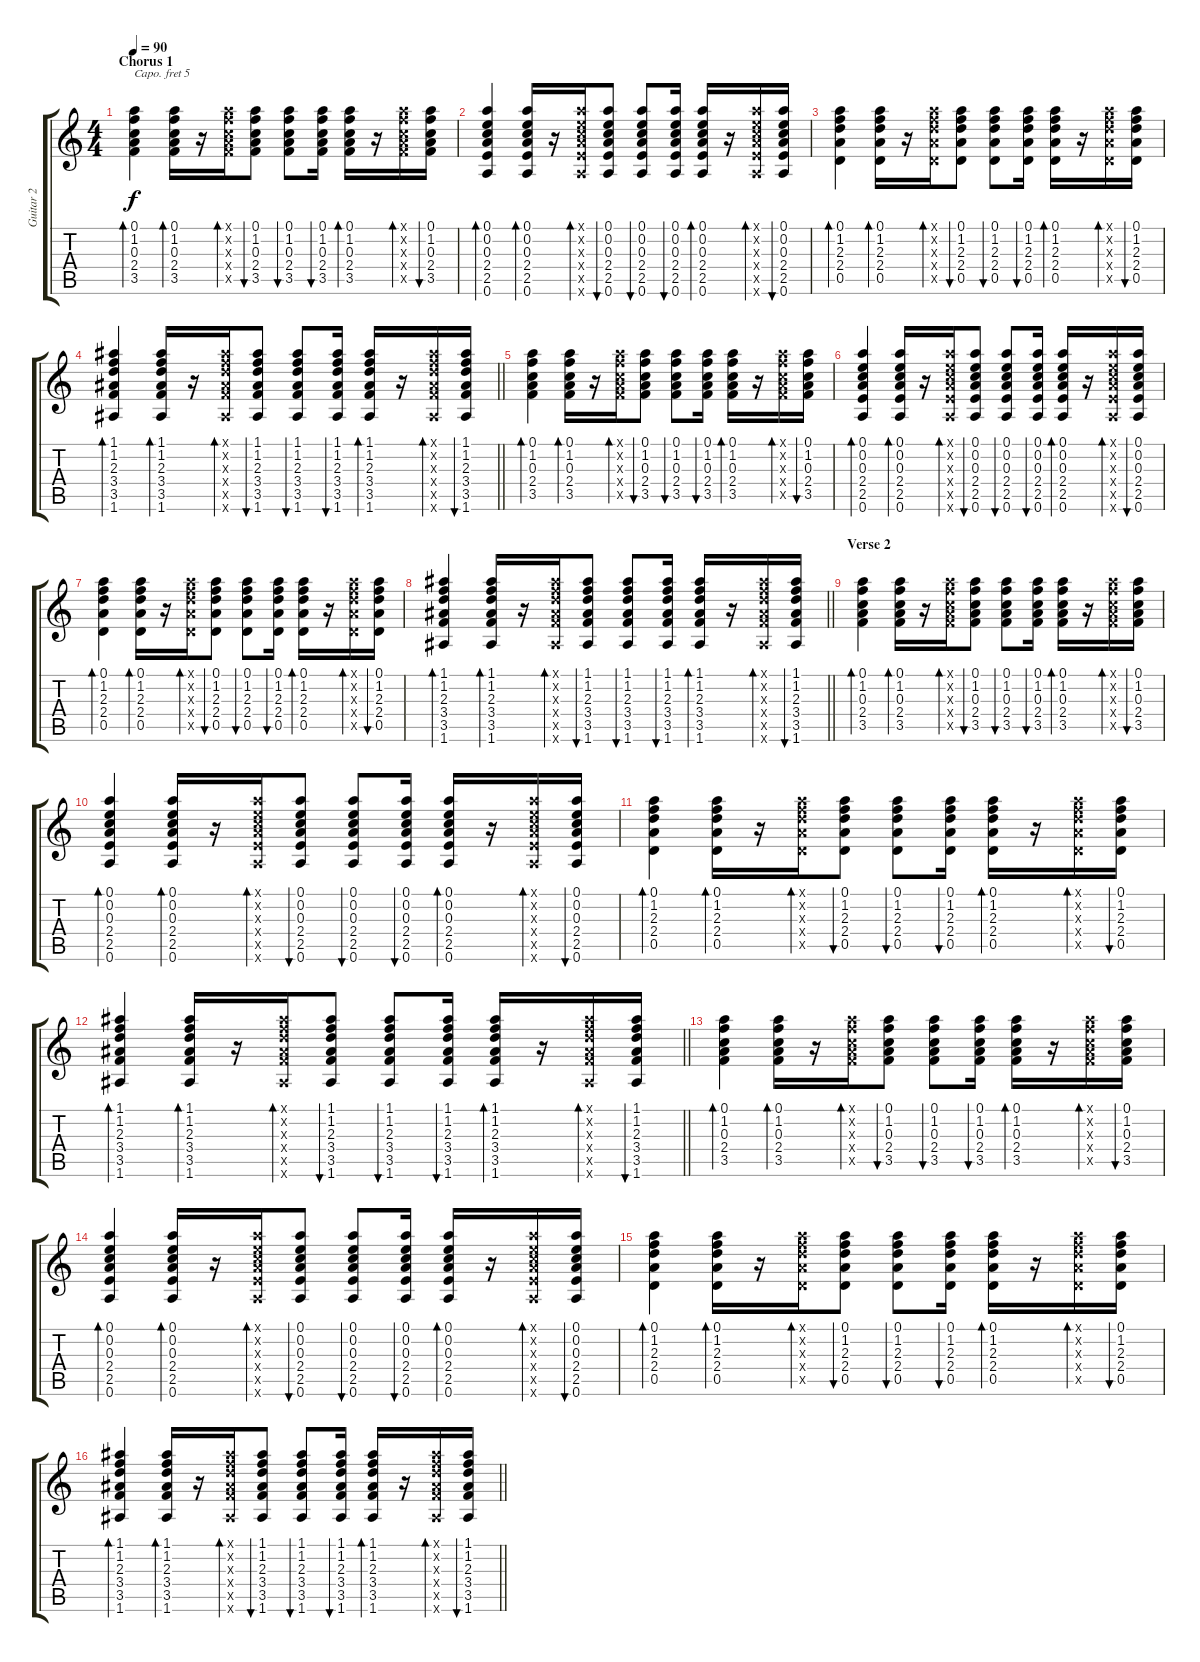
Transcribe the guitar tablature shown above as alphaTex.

\track ("Guitar 2" "Guitar 2") {instrument acousticguitarsteel}
\staff {score tabs}
\capo 5
\tuning (E4 B3 G3 D3 A2 E2) {hide}
\ts (4 4)
\section ("" "Chorus 1")
\tempo 90
\clef g2
\ks c
(0.1 1.2 0.3 2.4 3.5).4{bd 30 dy f} (0.1 1.2 0.3 2.4 3.5).16{bd 30} r.16 (0.1{x} 1.2{x} 0.3{x} 2.4{x} 3.5{x}).16{bd 30} (0.1 1.2 0.3 2.4 3.5).8{bu 30} (0.1 1.2 0.3 2.4 3.5).8{bu 30} (0.1 1.2 0.3 2.4 3.5).16{bu 30} (0.1 1.2 0.3 2.4 3.5).16{bd 30} r.16 (0.1{x} 1.2{x} 0.3{x} 2.4{x} 3.5{x}).16{bd 30} (0.1 1.2 0.3 2.4 3.5).16{bu 30} |
(0.1 0.2 0.3 2.4 2.5 0.6).4{bd 30} (0.1 0.2 0.3 2.4 2.5 0.6).16{bd 30} r.16 (0.1{x} 0.2{x} 0.3{x} 2.4{x} 2.5{x} 0.6{x}).16{bd 30} (0.1 0.2 0.3 2.4 2.5 0.6).8{bu 30} (0.1 0.2 0.3 2.4 2.5 0.6).8{bu 30} (0.1 0.2 0.3 2.4 2.5 0.6).16{bu 30} (0.1 0.2 0.3 2.4 2.5 0.6).16{bd 30} r.16 (0.1{x} 0.2{x} 0.3{x} 2.4{x} 2.5{x} 0.6{x}).16{bd 30} (0.1 0.2 0.3 2.4 2.5 0.6).16{bu 30} |
(0.1 1.2 2.3 2.4 0.5).4{bd 30} (0.1 1.2 2.3 2.4 0.5).16{bd 30} r.16 (0.1{x} 1.2{x} 2.3{x} 2.4{x} 0.5{x}).16{bd 30} (0.1 1.2 2.3 2.4 0.5).8{bu 30} (0.1 1.2 2.3 2.4 0.5).8{bu 30} (0.1 1.2 2.3 2.4 0.5).16{bu 30} (0.1 1.2 2.3 2.4 0.5).16{bd 30} r.16 (0.1{x} 1.2{x} 2.3{x} 2.4{x} 0.5{x}).16{bd 30} (0.1 1.2 2.3 2.4 0.5).16{bu 30} |
\barLineRight lightlight
(1.1 1.2 2.3 3.4 3.5 1.6).4{bd 30} (1.1 1.2 2.3 3.4 3.5 1.6).16{bd 30} r.16 (1.1{x} 1.2{x} 2.3{x} 3.4{x} 3.5{x} 1.6{x}).16{bd 30} (1.1 1.2 2.3 3.4 3.5 1.6).8{bu 30} (1.1 1.2 2.3 3.4 3.5 1.6).8{bu 30} (1.1 1.2 2.3 3.4 3.5 1.6).16{bu 30} (1.1 1.2 2.3 3.4 3.5 1.6).16{bd 30} r.16 (1.1{x} 1.2{x} 2.3{x} 3.4{x} 3.5{x} 1.6{x}).16{bd 30} (1.1 1.2 2.3 3.4 3.5 1.6).16{bu 30} |
(0.1 1.2 0.3 2.4 3.5).4{bd 30} (0.1 1.2 0.3 2.4 3.5).16{bd 30} r.16 (0.1{x} 1.2{x} 0.3{x} 2.4{x} 3.5{x}).16{bd 30} (0.1 1.2 0.3 2.4 3.5).8{bu 30} (0.1 1.2 0.3 2.4 3.5).8{bu 30} (0.1 1.2 0.3 2.4 3.5).16{bu 30} (0.1 1.2 0.3 2.4 3.5).16{bd 30} r.16 (0.1{x} 1.2{x} 0.3{x} 2.4{x} 3.5{x}).16{bd 30} (0.1 1.2 0.3 2.4 3.5).16{bu 30} |
(0.1 0.2 0.3 2.4 2.5 0.6).4{bd 30} (0.1 0.2 0.3 2.4 2.5 0.6).16{bd 30} r.16 (0.1{x} 0.2{x} 0.3{x} 2.4{x} 2.5{x} 0.6{x}).16{bd 30} (0.1 0.2 0.3 2.4 2.5 0.6).8{bu 30} (0.1 0.2 0.3 2.4 2.5 0.6).8{bu 30} (0.1 0.2 0.3 2.4 2.5 0.6).16{bu 30} (0.1 0.2 0.3 2.4 2.5 0.6).16{bd 30} r.16 (0.1{x} 0.2{x} 0.3{x} 2.4{x} 2.5{x} 0.6{x}).16{bd 30} (0.1 0.2 0.3 2.4 2.5 0.6).16{bu 30} |
(0.1 1.2 2.3 2.4 0.5).4{bd 30} (0.1 1.2 2.3 2.4 0.5).16{bd 30} r.16 (0.1{x} 1.2{x} 2.3{x} 2.4{x} 0.5{x}).16{bd 30} (0.1 1.2 2.3 2.4 0.5).8{bu 30} (0.1 1.2 2.3 2.4 0.5).8{bu 30} (0.1 1.2 2.3 2.4 0.5).16{bu 30} (0.1 1.2 2.3 2.4 0.5).16{bd 30} r.16 (0.1{x} 1.2{x} 2.3{x} 2.4{x} 0.5{x}).16{bd 30} (0.1 1.2 2.3 2.4 0.5).16{bu 30} |
\barLineRight lightlight
(1.1 1.2 2.3 3.4 3.5 1.6).4{bd 30} (1.1 1.2 2.3 3.4 3.5 1.6).16{bd 30} r.16 (1.1{x} 1.2{x} 2.3{x} 3.4{x} 3.5{x} 1.6{x}).16{bd 30} (1.1 1.2 2.3 3.4 3.5 1.6).8{bu 30} (1.1 1.2 2.3 3.4 3.5 1.6).8{bu 30} (1.1 1.2 2.3 3.4 3.5 1.6).16{bu 30} (1.1 1.2 2.3 3.4 3.5 1.6).16{bd 30} r.16 (1.1{x} 1.2{x} 2.3{x} 3.4{x} 3.5{x} 1.6{x}).16{bd 30} (1.1 1.2 2.3 3.4 3.5 1.6).16{bu 30} |
\section ("" "Verse 2")
(0.1 1.2 0.3 2.4 3.5).4{bd 30} (0.1 1.2 0.3 2.4 3.5).16{bd 30} r.16 (0.1{x} 1.2{x} 0.3{x} 2.4{x} 3.5{x}).16{bd 30} (0.1 1.2 0.3 2.4 3.5).8{bu 30} (0.1 1.2 0.3 2.4 3.5).8{bu 30} (0.1 1.2 0.3 2.4 3.5).16{bu 30} (0.1 1.2 0.3 2.4 3.5).16{bd 30} r.16 (0.1{x} 1.2{x} 0.3{x} 2.4{x} 3.5{x}).16{bd 30} (0.1 1.2 0.3 2.4 3.5).16{bu 30} |
(0.1 0.2 0.3 2.4 2.5 0.6).4{bd 30} (0.1 0.2 0.3 2.4 2.5 0.6).16{bd 30} r.16 (0.1{x} 0.2{x} 0.3{x} 2.4{x} 2.5{x} 0.6{x}).16{bd 30} (0.1 0.2 0.3 2.4 2.5 0.6).8{bu 30} (0.1 0.2 0.3 2.4 2.5 0.6).8{bu 30} (0.1 0.2 0.3 2.4 2.5 0.6).16{bu 30} (0.1 0.2 0.3 2.4 2.5 0.6).16{bd 30} r.16 (0.1{x} 0.2{x} 0.3{x} 2.4{x} 2.5{x} 0.6{x}).16{bd 30} (0.1 0.2 0.3 2.4 2.5 0.6).16{bu 30} |
(0.1 1.2 2.3 2.4 0.5).4{bd 30} (0.1 1.2 2.3 2.4 0.5).16{bd 30} r.16 (0.1{x} 1.2{x} 2.3{x} 2.4{x} 0.5{x}).16{bd 30} (0.1 1.2 2.3 2.4 0.5).8{bu 30} (0.1 1.2 2.3 2.4 0.5).8{bu 30} (0.1 1.2 2.3 2.4 0.5).16{bu 30} (0.1 1.2 2.3 2.4 0.5).16{bd 30} r.16 (0.1{x} 1.2{x} 2.3{x} 2.4{x} 0.5{x}).16{bd 30} (0.1 1.2 2.3 2.4 0.5).16{bu 30} |
\barLineRight lightlight
(1.1 1.2 2.3 3.4 3.5 1.6).4{bd 30} (1.1 1.2 2.3 3.4 3.5 1.6).16{bd 30} r.16 (1.1{x} 1.2{x} 2.3{x} 3.4{x} 3.5{x} 1.6{x}).16{bd 30} (1.1 1.2 2.3 3.4 3.5 1.6).8{bu 30} (1.1 1.2 2.3 3.4 3.5 1.6).8{bu 30} (1.1 1.2 2.3 3.4 3.5 1.6).16{bu 30} (1.1 1.2 2.3 3.4 3.5 1.6).16{bd 30} r.16 (1.1{x} 1.2{x} 2.3{x} 3.4{x} 3.5{x} 1.6{x}).16{bd 30} (1.1 1.2 2.3 3.4 3.5 1.6).16{bu 30} |
(0.1 1.2 0.3 2.4 3.5).4{bd 30} (0.1 1.2 0.3 2.4 3.5).16{bd 30} r.16 (0.1{x} 1.2{x} 0.3{x} 2.4{x} 3.5{x}).16{bd 30} (0.1 1.2 0.3 2.4 3.5).8{bu 30} (0.1 1.2 0.3 2.4 3.5).8{bu 30} (0.1 1.2 0.3 2.4 3.5).16{bu 30} (0.1 1.2 0.3 2.4 3.5).16{bd 30} r.16 (0.1{x} 1.2{x} 0.3{x} 2.4{x} 3.5{x}).16{bd 30} (0.1 1.2 0.3 2.4 3.5).16{bu 30} |
(0.1 0.2 0.3 2.4 2.5 0.6).4{bd 30} (0.1 0.2 0.3 2.4 2.5 0.6).16{bd 30} r.16 (0.1{x} 0.2{x} 0.3{x} 2.4{x} 2.5{x} 0.6{x}).16{bd 30} (0.1 0.2 0.3 2.4 2.5 0.6).8{bu 30} (0.1 0.2 0.3 2.4 2.5 0.6).8{bu 30} (0.1 0.2 0.3 2.4 2.5 0.6).16{bu 30} (0.1 0.2 0.3 2.4 2.5 0.6).16{bd 30} r.16 (0.1{x} 0.2{x} 0.3{x} 2.4{x} 2.5{x} 0.6{x}).16{bd 30} (0.1 0.2 0.3 2.4 2.5 0.6).16{bu 30} |
(0.1 1.2 2.3 2.4 0.5).4{bd 30} (0.1 1.2 2.3 2.4 0.5).16{bd 30} r.16 (0.1{x} 1.2{x} 2.3{x} 2.4{x} 0.5{x}).16{bd 30} (0.1 1.2 2.3 2.4 0.5).8{bu 30} (0.1 1.2 2.3 2.4 0.5).8{bu 30} (0.1 1.2 2.3 2.4 0.5).16{bu 30} (0.1 1.2 2.3 2.4 0.5).16{bd 30} r.16 (0.1{x} 1.2{x} 2.3{x} 2.4{x} 0.5{x}).16{bd 30} (0.1 1.2 2.3 2.4 0.5).16{bu 30} |
\barLineRight lightlight
(1.1 1.2 2.3 3.4 3.5 1.6).4{bd 30} (1.1 1.2 2.3 3.4 3.5 1.6).16{bd 30} r.16 (1.1{x} 1.2{x} 2.3{x} 3.4{x} 3.5{x} 1.6{x}).16{bd 30} (1.1 1.2 2.3 3.4 3.5 1.6).8{bu 30} (1.1 1.2 2.3 3.4 3.5 1.6).8{bu 30} (1.1 1.2 2.3 3.4 3.5 1.6).16{bu 30} (1.1 1.2 2.3 3.4 3.5 1.6).16{bd 30} r.16 (1.1{x} 1.2{x} 2.3{x} 3.4{x} 3.5{x} 1.6{x}).16{bd 30} (1.1 1.2 2.3 3.4 3.5 1.6).16{bu 30}
